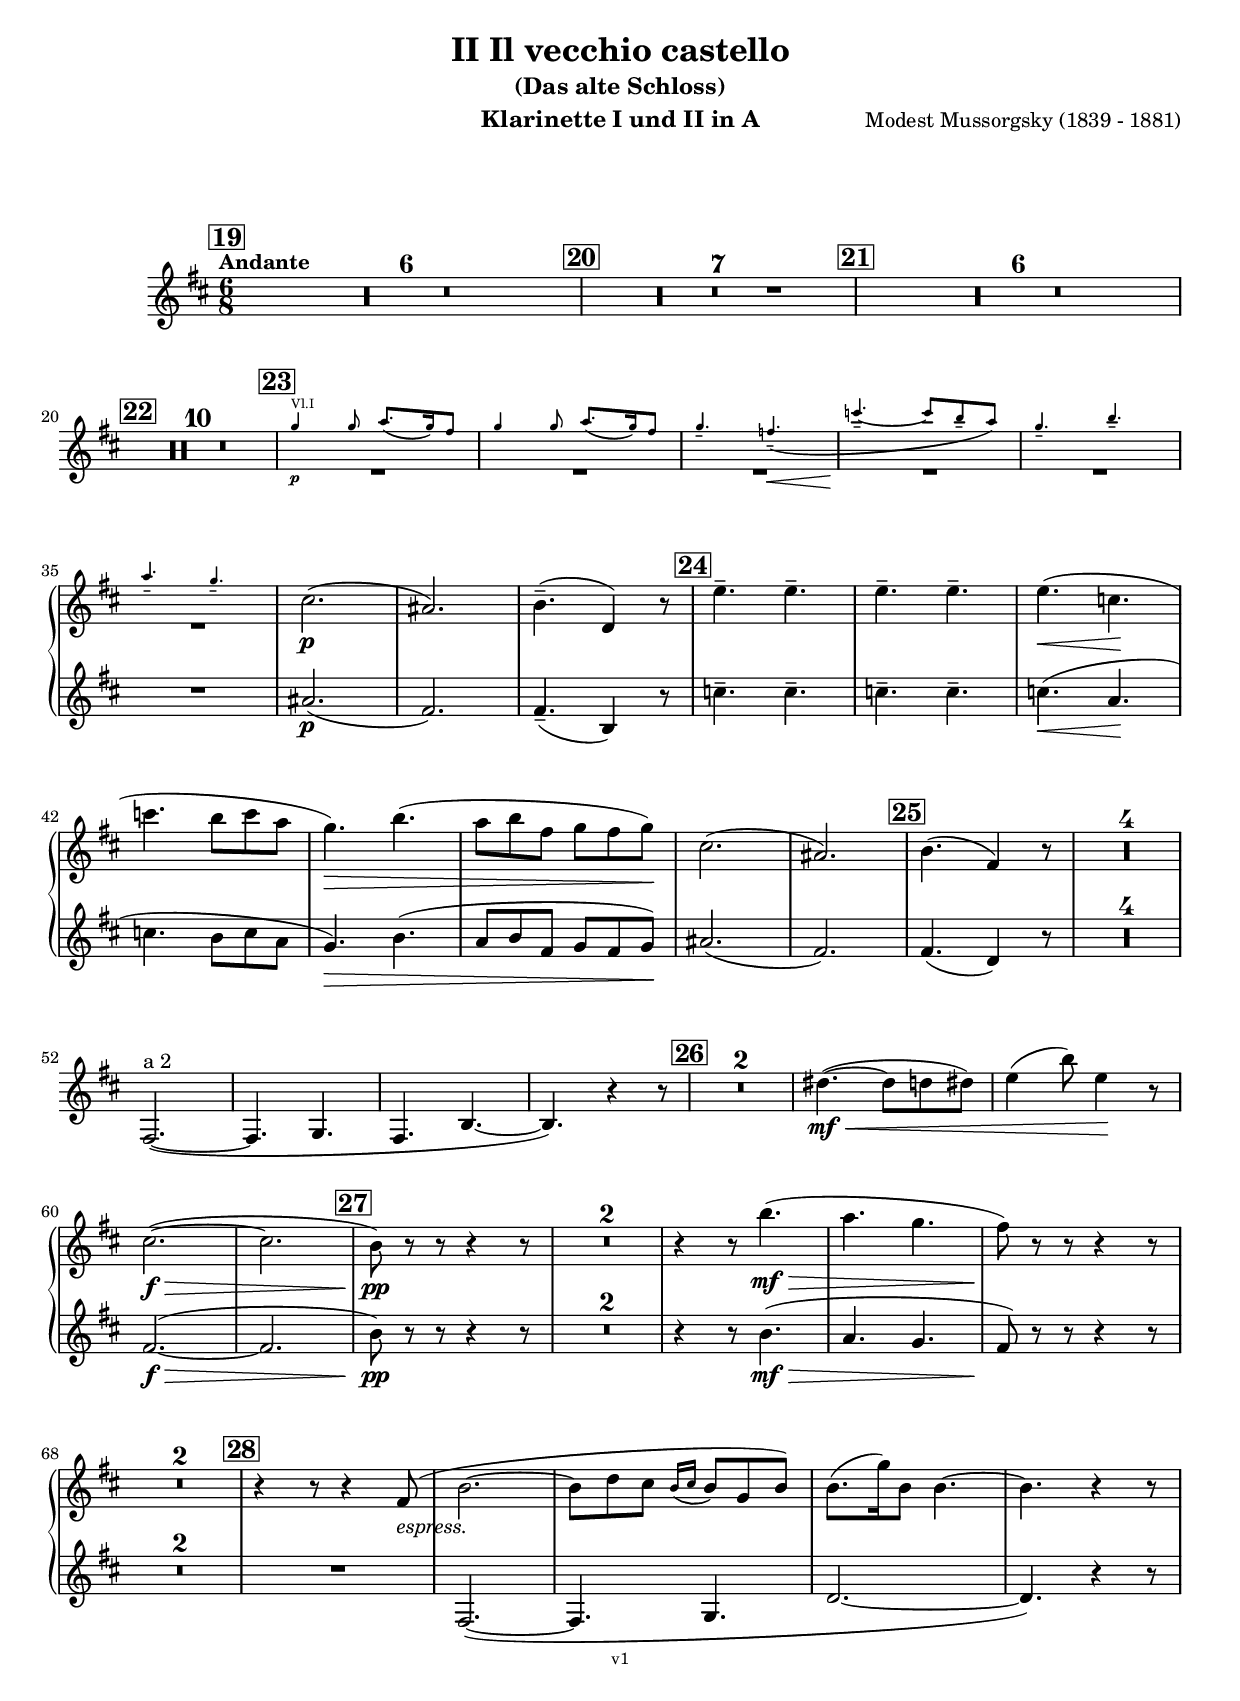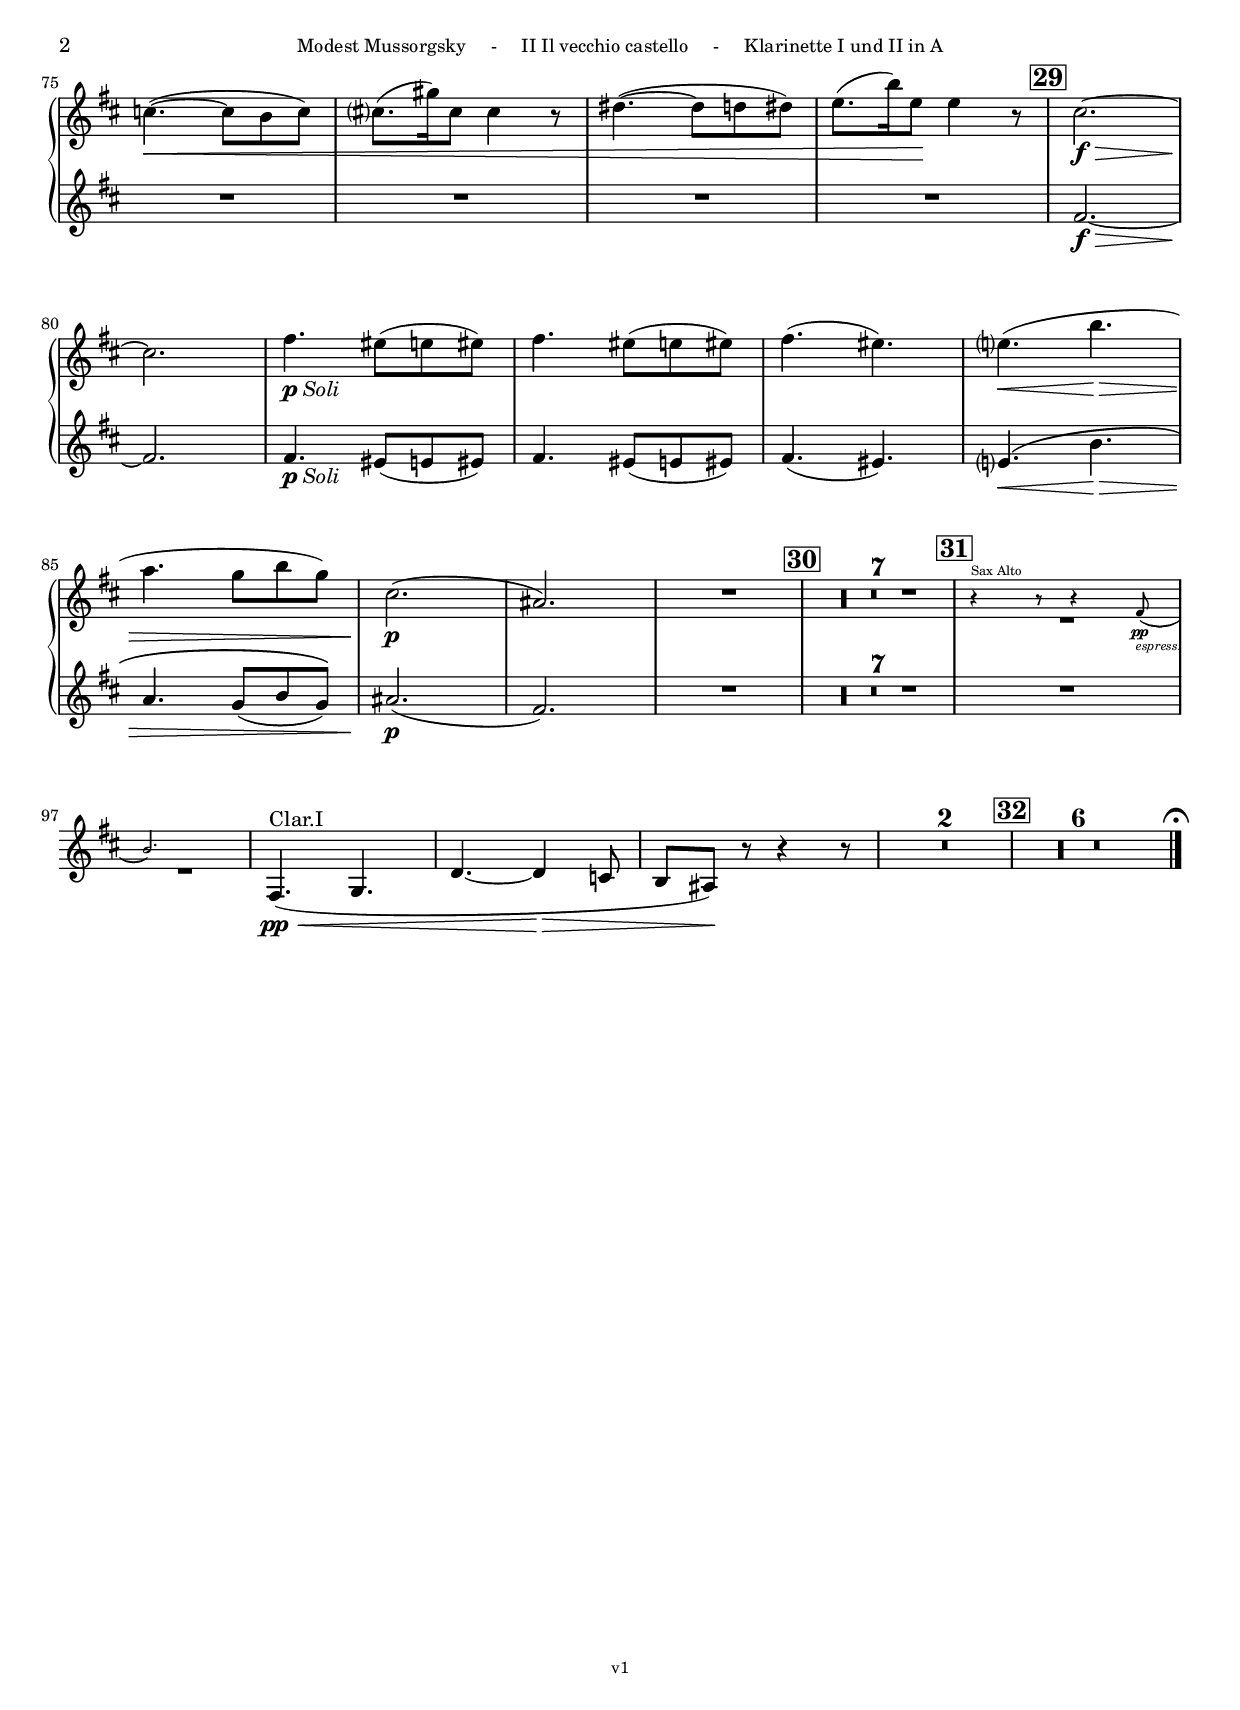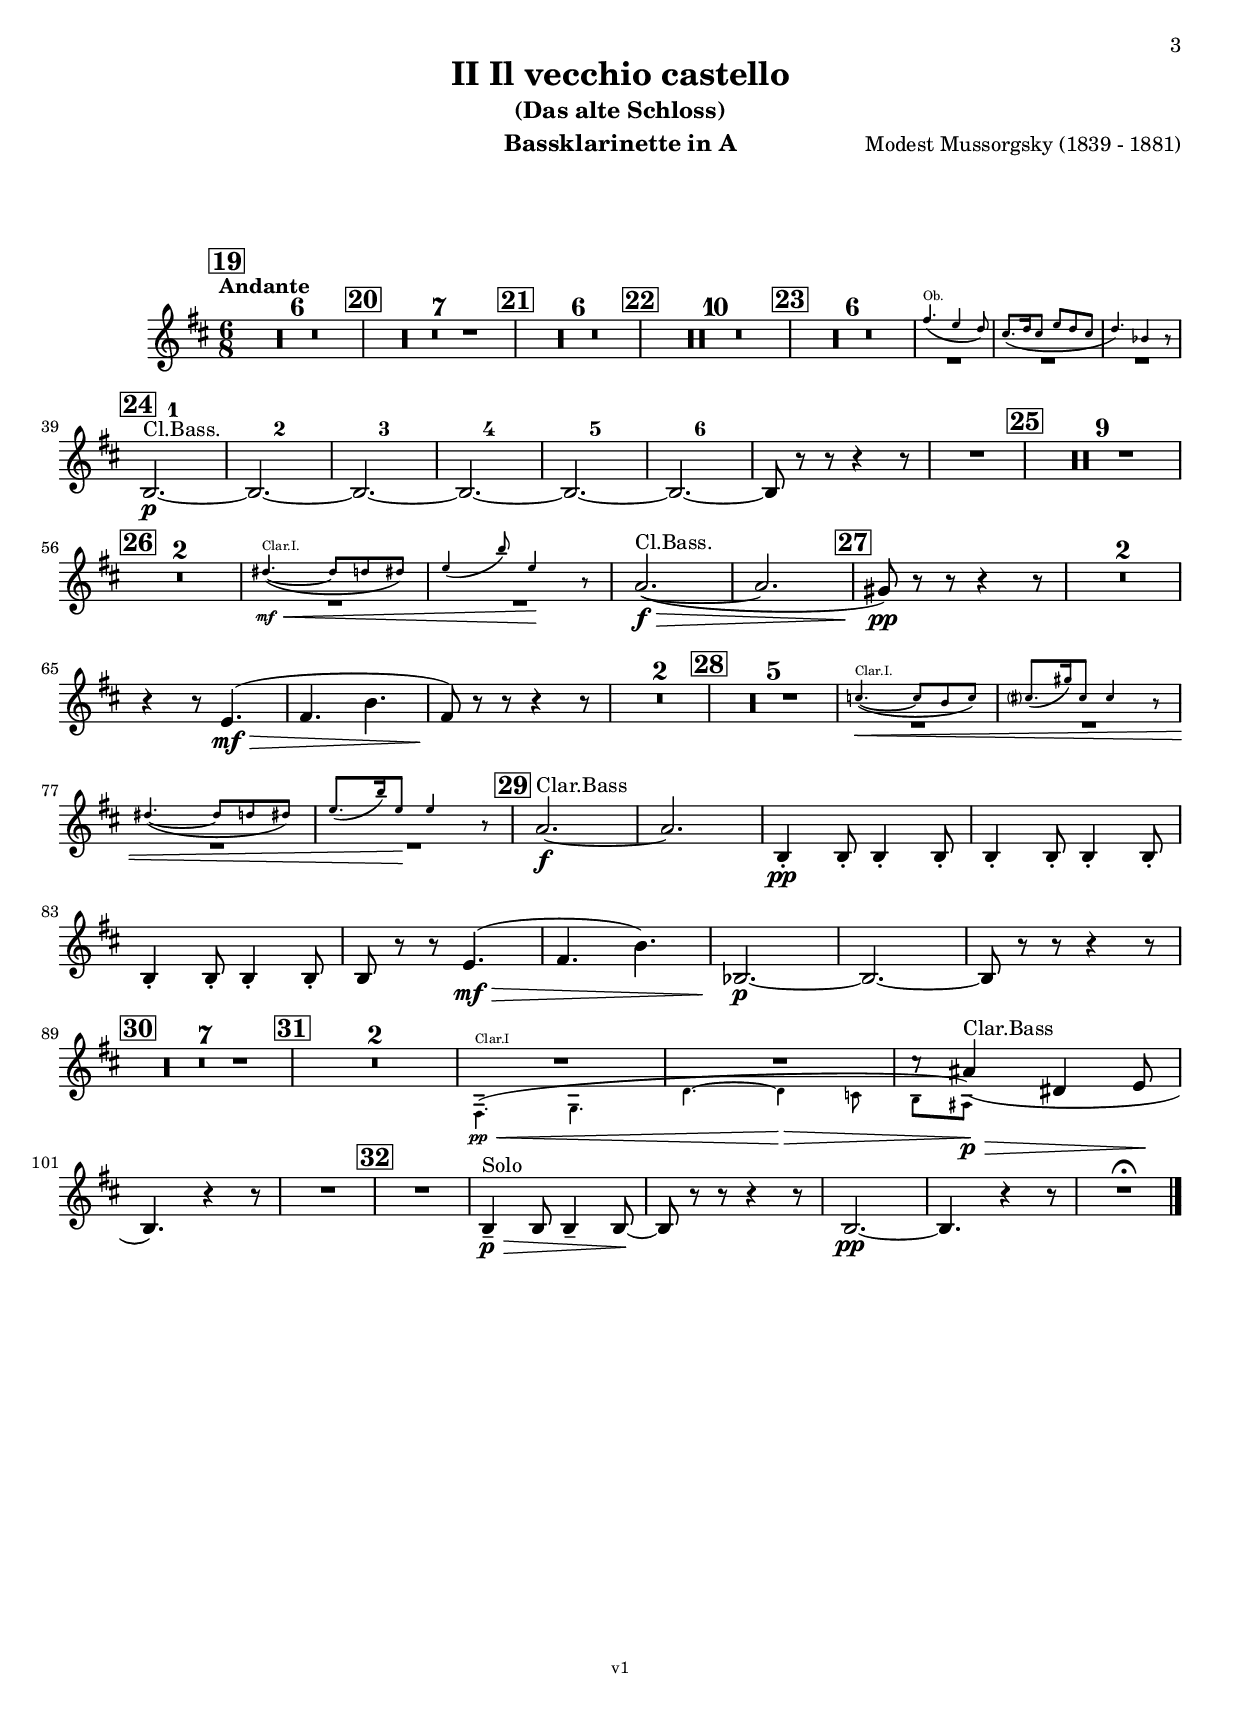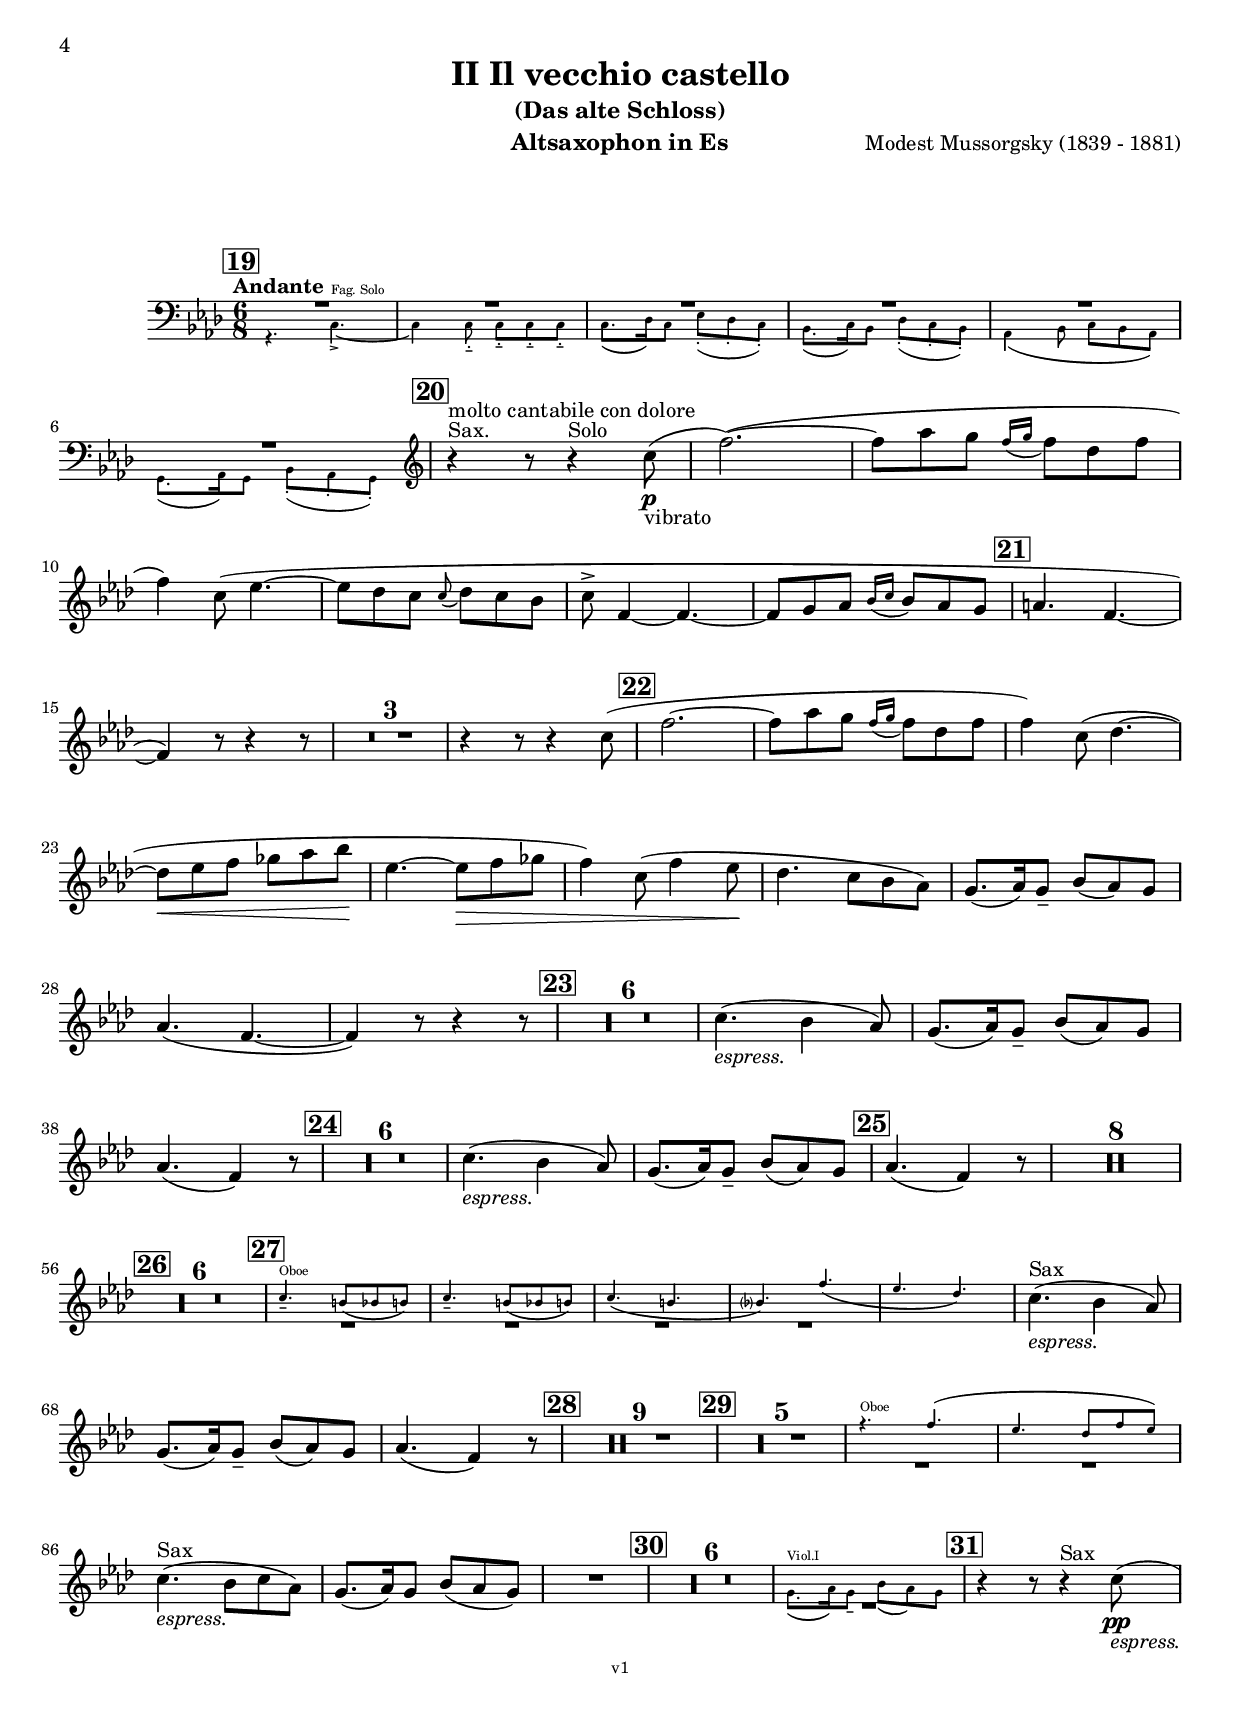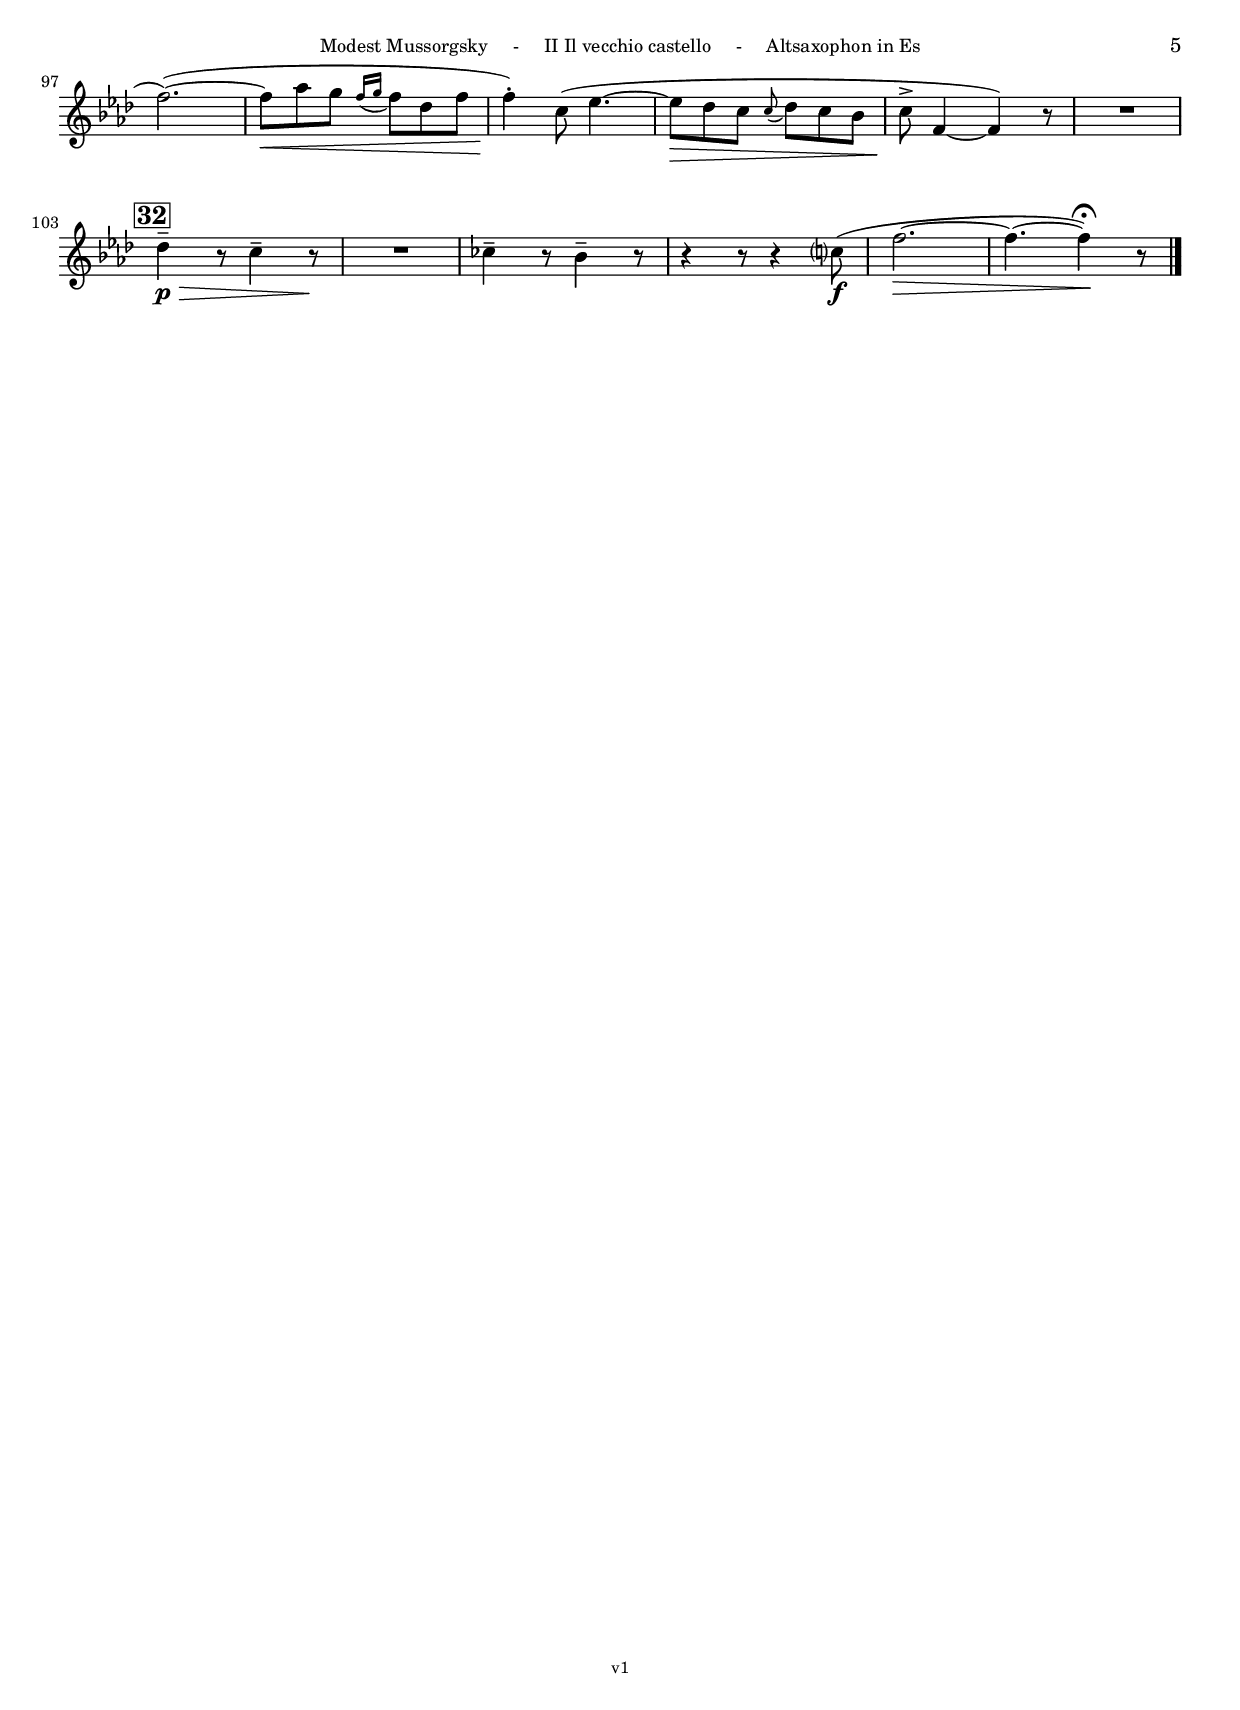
\version "2.24.1"
\language "deutsch"

\paper {
    top-margin = 10\mm
    bottom-margin = 10\mm
    left-margin = 10\mm
    right-margin = 10\mm
    ragged-last = ##f
}

\header{
  title = "II Il vecchio castello"
  subtitle = "(Das alte Schloss)"
  composerShort = "Modest Mussorgsky"
  composer = "Modest Mussorgsky (1839 - 1881)"
  version = "v1"
}

% Adapt this for automatic line-breaks
% mBreak = {}
% pBreak = {}
mBreak = { \break }
pBreak = { \pageBreak }
#(set-global-staff-size 18)

% Useful snippets
pCresc = _\markup { \dynamic p \italic "cresc." }
mfDim = _\markup { \dynamic mf \italic "dim." }
fCantabile = _\markup { \dynamic f \italic "cantabile" }
smorz = _\markup { \italic "smorz." }
sempreFf = _\markup { \italic "sempre" \dynamic ff }
ffSempre = _\markup { \dynamic ff \italic "sempre" }
sempreFff = _\markup { \italic "sempre" \dynamic fff }
pocoF = _\markup { \italic "poco" \dynamic f }
ffz = _\markup { \dynamic { ffz } } 
ffp = _\markup { \dynamic { ffp } } 
crescMolto = _\markup { \italic "cresc. molto" }
pMoltoCresc = _\markup { \dynamic p \italic "molto cresc." }
sempreCresc = _\markup { \italic "sempre cresc." }
ppEspr = _\markup { \dynamic pp \italic "espr." }
ppiuEspress = _\markup { \dynamic p \italic "più espress." }
pocoCresc = _\markup { \italic "poco cresc." }
espress = _\markup { \italic "espress." }
mfEspress = _\markup { \dynamic mf \italic "espress." }
pEspress = _\markup { \dynamic p \italic "espress." }
string = ^\markup { \italic "string." }
stringendo = ^\markup { \italic "stringendo" }
pocoString = ^\markup { \italic "poco string." }
sempreStringendo = ^\markup { \italic "sempre stringendo" }
sempreString = ^\markup { \italic "sempre string." }
tuttaForza = _\markup { \italic "tutta forza" }
allargando = _\markup { \italic "allargando" }
pocoMenoMosso = ^\markup {\italic \bold {"Poco meno mosso."} }
rit = ^\markup {\italic {"rit."} }
rall = ^\markup {\italic {"rall."} }
riten = ^\markup {\italic {"riten."} }
ritATempo = ^\markup { \center-align \italic {"  rit. a tempo"} }
aTempo = ^\markup { \italic {"a tempo"} }
moltoRit = ^\markup { \italic {"molto rit."} }
pocoRit = ^\markup {\italic {"poco rit."} }
pocoRiten = ^\markup {\italic {"poco riten."} }
sec = ^\markup {\italic {"sec."} }
pocoRall = ^\markup {\italic {"poco rall."} }
pocoAPocoRall = ^\markup {\italic {"poco a poco rall."} }
pocoAPocoAccel = ^\markup {\italic {"poco a poco accel."} }
pocoAPocoAccelAlD = ^\markup {\italic {"poco a poco accel. al D"} }
sempreAccel = ^\markup {\italic {"sempre accel."} }
solo = ^\markup { "Solo" }
piuF = _\markup { \italic "più" \dynamic f }
piuP = _\markup { \italic "più" \dynamic p }
lento = ^\markup { \italic "Lento" }
accel = ^\markup { \bold { "accel." } }
tempoPrimo = ^\markup { \italic { "Tempo I" } }

% Adapted from http://lsr.di.unimi.it/LSR/Snippet?id=655
% Make title, subtitle, instrument appear on pages other than the first
#(define (part-not-first-page layout props arg)
   (if (not (= (chain-assoc-get 'page:page-number props -1)
               (ly:output-def-lookup layout 'first-page-number)))
       (interpret-markup layout props arg)
       empty-stencil))

\paper {
  oddHeaderMarkup = \markup
  \fill-line {
    " "
    \on-the-fly #part-not-first-page \fontsize #-1.0 \concat {
      \fromproperty #'header:composerShort
      "     -     "
      \fromproperty #'header:title
      "     -     "
      \fromproperty #'header:instrument
    }
    \if \should-print-page-number \fromproperty #'page:page-number-string
  }
  evenHeaderMarkup = \markup
  \fill-line {
    \if \should-print-page-number \fromproperty #'page:page-number-string
    \on-the-fly #part-not-first-page \fontsize #-1.0 \concat {
      \fromproperty #'header:composerShort
      "     -     "
      \fromproperty #'header:title
      "     -     "
      \fromproperty #'header:instrument
    }
    " "
  }
  oddFooterMarkup = \markup
  \fill-line \fontsize #-2.0 {
    " "
    \fromproperty #'header:version
    " "
  }
  % Distance between title stuff and music
  markup-system-spacing.basic-distance = #12
  markup-system-spacing.minimum-distance = #12
  markup-system-spacing.padding = #10
  % Distance between music systems
  system-system-spacing.basic-distance = #13
  system-system-spacing.minimum-distance = #13
  % system-system-spacing.padding = #10
  
}

\layout {
  \context {
    \Staff
    % This allows the use of \startMeasureCount and \stopMeasureCount
    % See https://lilypond.org/doc/v2.23/Documentation/snippets/repeats#repeats-numbering-groups-of-measures
    \consists #Measure_counter_engraver
    \RemoveAllEmptyStaves
  }
}

% ---------------------------------------------------------

clarinet_I = {
  \set Score.rehearsalMarkFormatter = #format-mark-box-numbers
  \accidentalStyle Score.modern-cautionary
  \defaultTimeSignature
  \compressEmptyMeasures
  \time 6/8
  \tempo "Andante"
  \key d \major
  \clef violin
  \relative c'' {
    % cl1 p6 1
    \mark #19
    R2.*6 |
    \mark #20
    R2.*7 |
    % This hidden grace note is required so that \RemoveAllEmptyStaves doesn't remove the whole staff (rests only)
    \hideNotes
    \mark #21
    \grace c16
    \unHideNotes
    R2.*6 |
    \mBreak

    % cl1 p6 2
    \mark #22
    R2.*10 |
    \mark #23
    <<
      {
        \override MultiMeasureRest.staff-position = #-6
        R2.*6 |
        \revert MultiMeasureRest.staff-position
      }
      % Transposition adapted to clarinet (written in C)
      \new CueVoice \transpose a, c \relative {
        \stemUp
        e''4\p^"Vl.I" e8 fis8.( e16) dis8 |
        e4 e8 fis8.( e16) dis8 |
        e4.-- d--\<( |
        a'4.--~\! a8 gis-- fis) |
        e4.-- gis-- |
        \mBreak

        % cl1 p6 3
        fis4.-- e-- |
        \stemNeutral
      }
    >>
    cis2.(\p |
    ais2.) |
    h4.--( d,4) r8 |
    \mark #24
    \repeat unfold 4 e'4.-- |
    e4.(\< c\! |
    \mBreak
    
    % cl1 p6 4
    c'4. h8 c a |
    g4.)\> h4.( |
    a8 h fis g fis g)\! |
    cis,2.( |
    ais2.) |
    \mark #25 h4.( fis4) r8 |
    R2.*4 |
    \mBreak
    
    % cl1 p6 5
    fis,2.~(^"a 2" |
    fis4. g |
    fis4. h~ |
    h4.) r4 r8 |
    \mark #26 |
    R2.*2 |
    dis'4.~(\mf\<  dis8 d dis) |
    e4( h'8) e,4\! r8 |
    \mBreak
    
    % cl1 p6 6
    cis2.~(\f\> |
    cis2. |
    \mark #27 h8)\pp r r r4 r8 |
    R2.*2 
    r4 r8 h'4.(\mf\> |
    a4. g |
    fis8)\! r r r4 r8 |
    \mBreak
    
    % cl1 p7 1
    R2.*2 |
    \mark #28
    r4 r8 r4 fis,8(\espress |
    h2.~ |
    h8 d cis \appoggiatura {h16 cis16} h8 g h) |
    h8.( g'16) h,8 h4.~ |
    h4. r4 r8 |
    \mBreak
    
    % cl1 p7 2
    c4.~(\< c8 h c) |
    cis8.( gis'16) cis,8 cis4 r8 |
    dis4.~( dis8 d dis) |
    e8.( h'16) e,8\! e4 r8 |
    \mark #29
    cis2.~\f\> |
    \mBreak
    
    % cl1 p7 3
    cis2. \!|
    fis4._\markup{\dynamic p \italic Soli} eis8( e eis) |
    fis4. eis8( e eis) |
    fis4.( eis) |
    e4.(\< h'\> |
    \mBreak
    
    % cl1 p7 4
    a4. g8 h g) |
    cis,2.(\p |
    ais2.) |
    R2. |
    \mark #30
    R2.*7 |
    \mark #31
    <<
      {
        \override MultiMeasureRest.staff-position = #-6
        R2.*2 |
        \revert MultiMeasureRest.staff-position
      }
      % Transposition adapted to clarinet (written in Es)
      \new CueVoice \transpose a dis \relative {
        \stemUp
        r4^"Sax Alto" r8 r4 c''8(\pp\espress |
        \mBreak
        f2.) |
        \stemNeutral
      }
    >>
    fis,4.(\pp\<^"Clar.I" g |
    d'4.~d4\> c8 |
    h8 ais) \! r r4 r8 |
    R2.* 2 |
    \mark #32
    R2.*6 |
    % Magic taken from https://lsr.di.unimi.it/LSR/Item?id=10
    % for a fermata hovering over the last bar line
    \context Staff = "one" {
      \bar "|."
      \override Score.TextMark.self-alignment-X = #CENTER
      \textEndMark \markup { \musicglyph "scripts.ufermata" }
    }
  }
}

clarinet_II = {
  \set Score.rehearsalMarkFormatter = #format-mark-box-numbers
  \accidentalStyle Score.modern-cautionary
  \defaultTimeSignature
  \compressEmptyMeasures
  \time 6/8
  \tempo "Andante"
  \key d \major
  \clef violin
  \relative c'' {
    % cl2 p6 1
    \mark #19
    R2.*6 |
    \mark #20
    R2.*7 |
    % We need to leave this mark out because the one in the 1st clarinet is shifted
    % by an invisible grace note, so we would see two marks
    % \mark #21
    R2.*6 |
    \mBreak

    % cl2 p6 2
    \mark #22
    R2.*10 |
    \mark #23
    R2.*6 |

    % cl2 p6 3
    ais2.(\p |
    fis2.) |
    fis4.--( h,4) r8 |
    \mark #24
    \repeat unfold 4 c'4.-- |
    c4.(\< a\! |
    \mBreak
    
    % cl2 p6 4
    c4. h8 c a |
    g4.)\> h4.( |
    a8 h fis g fis g)\! |
    ais2.( |
    fis2.) |
    \mark #25 fis4.( d4) r8 |
    R2.*4 |
    \mBreak
    
    % cl2 p6 5
    R2.*8 |
    \mBreak
    
    % cl2 p6 6
    fis2.~(\f\> |
    fis2. |
    \mark #27 h8)\pp r r r4 r8 |
    R2.*2 
    r4 r8 h4.(\mf\> |
    a4. g |
    fis8)\! r r r4 r8 |
    \mBreak
    
    % cl2 p7 1
    R2.*2 |
    \mark #28
    R2. |
    fis,2.~( |
    fis4. g |
    d'2.~ |
    d4.) r4 r8 |
    \mBreak
    
    % cl2 p7 2
    R2.*4
    \mark #29
    fis2.~\f\> |
    \mBreak
    
    % cl2 p7 3
    fis2.\! |
    fis4._\markup{\dynamic p \italic Soli} eis8( e eis) |
    fis4. eis8( e eis) |
    fis4.( eis) |
    e4.\(\< h'\> |
    \mBreak
    
    % cl2 p7 4
    a4. g8( h g)\) |
    ais2.(\p |
    fis2.) |
    R2. |
    \mark #30
    R2.*7 |
    \mark #31
    R2.*1

    % cl2 p7 5
    R2.*6
    \mark #32
    R2.*6
    \bar "|."
  }
}

clarinet_bass = {
  \set Score.rehearsalMarkFormatter = #format-mark-box-numbers
  \accidentalStyle Score.modern-cautionary
  \defaultTimeSignature
  \compressEmptyMeasures
  \time 6/8
  \tempo "Andante"
  \key d \major
  \clef violin
  \relative c'' {
    % clb p3 1
    \mark #19
    R2.*6 |
    \mark #20
    R2.*7 |
    \mark #21
    R2.*6 |
    \mark #22
    R2.*10 |
    \mark #23
    R2.*6 |
    <<
      {
        \override MultiMeasureRest.staff-position = #-6
        R2.*3 |
        \revert MultiMeasureRest.staff-position
      }
      % Transposition adapted to clarinet (written in Bb ??)
      \new CueVoice \transpose a b \relative {
        \stemUp
        eis''4.(^"Ob." dis4 cis8) |
        his8.( cis16 his8 dis cis his |
        cis4.) a4 r8 |
        \stemNeutral
      }
    >>
    \mBreak
    
    % clb p3 2
    \mark #24
    \startMeasureCount h,2.~\p^"Cl.Bass." |
    \repeat unfold 5 { h2.~ } \stopMeasureCount|
    h8 r r r4 r8 |
    R2. |
    \mark #25
    R2.*9
    \mBreak
    
    % clb p3 3
    \mark #26
    R2.*2 |
    <<
      {
        \override MultiMeasureRest.staff-position = #-6
        R2.*2 |
        \revert MultiMeasureRest.staff-position
      }
      \new CueVoice \transpose c c \relative {
        \stemUp
        dis''4.~(\mf\<^"Clar.I." dis8 d dis) |
        e4( h'8) e,4\! r8 |
        \stemNeutral
      }
    >>
    a'2.~(\f\>^"Cl.Bass." |
    a2. |
    \mark #27
    gis8)\pp r8 r r4 r8 |
    R2.*2 |
    \mBreak
    
    % clb p3 4
    r4 r8 e4.(\mf\> |
    fis4. h |
    fis8)\! r r r4 r8 |
    R2.*2 |
    \mark #28
    R2.*5 |
    <<
      {
        \override MultiMeasureRest.staff-position = #-6
        R2.*4 |
        \revert MultiMeasureRest.staff-position
      }
      \new CueVoice \transpose c c \relative {
        \stemUp
        c''4.~(^"Clar.I."\< c8 h c) |
        cis8.( gis'16) cis,8 cis4 r8 |
        \mBreak
        
        % clb p3 5
        dis4.~( dis8 d dis) |
        e8.( h'16) e,8\! e4 r8 |
        \stemNeutral
      }
    >>
    \mark #29
    a2.~\f^"Clar.Bass" |
    a2. |
    h,4-.\pp h8-. h4-. h8-. |
    h4-. h8-. h4-. h8-. |
    \mBreak
    
    % clb p3 6
    h4-. h8-. h4-. h8-. |
    h8 r r e4.(\mf\> |
    fis4. h4.) |
    b,2.~\p |
    b2.~ |
    b8 r r r4 r8 |
    \mBreak
    
    % clb p4 1
    \mark #30
    R2.*7 |
    \mark #31
    R2.*2 |
    <<
      {
        R2.*2 |
        c'8\rest ais4(\p\>^"Clar.Bass" dis, e8\! |
        \mBreak
      }
      \new CueVoice \transpose c c \relative {
        \stemDown
        fis4.(\pp\<^"Clar.I" g |
        d'4.~d4\> c8 |
        % Note that h ais is indeed correct (as in clarinet 1 - the cue notes here are wrong)
        h8 ais)\! s8 s4 s8 |
        \stemNeutral
      }
    >>
    
    % clb p4 2
    h4.) r4 r8 |
    R2. |
    \mark #32
    R2. |
    % The piano is missing in the printed voice
    h4--\p\>\solo h8 h4-- h8~\! |
    h8 r r r4 r8 |
    h2.\pp~ |
    h4. r4 r8 |
    R2.\fermata |
    \mBreak

    \bar "|."
  }
}

saxophone_alto = {
  \set Score.rehearsalMarkFormatter = #format-mark-box-numbers
  \accidentalStyle Score.modern-cautionary
  \defaultTimeSignature
  \compressEmptyMeasures
  \time 6/8
  \tempo "Andante"
  \key as \major
  \clef violin
  \relative c'' {
    % sax p1 1
    \mark #19
    <<
      {
        \override MultiMeasureRest.staff-position = #2
        R2.*6 |
        \revert MultiMeasureRest.staff-position
      }
      % Transposition fits for alto saxophone (written in Es)
      \new CueVoice \transpose c c \relative {
        \stemDown
        \voiceTwo
        \clef bass
        r4. c4.->~^"Fag. Solo" |
        c4 \repeat unfold 4 { c8-.-- } |
        c8.( des16) c8  es-.( des-. c-.) |
        b8.( c16) b8  des-.( c-. b-.) |
        as4( b8 c b as) |
        \mBreak
        
        % sax p2 1
        g8.( as16) g8 b-.( as-. g-.) |
        \clef violin
        \stemNeutral
      }
    >>
    \mark #20
    r4^"Sax."^"molto cantabile con dolore" r8 r4\solo c8(\p_"vibrato" |
    f2.~)( |
    % Score says this is has a slur, not just a grace, dito for following
    f8 as g \appoggiatura { f16 g } f8 des f |
    \mBreak
    
    % sax p2 2
    f4) c8( es4.~ |
    es8 des c \appoggiatura c des c b |
    c8-> f,4~ f4.~ |
    f8 g as \appoggiatura { b16 c } b8 as g |
    \mark #21
    a4. f~ |
    \mBreak
    
    % sax p2 3
    f4) r8 r4 r8 |
    R2.*3 |
    r4 r8 r4 c'8( |
    \mark #22
    f2.~ |
    f8 as g \appoggiatura { f16 g } f8 des f |
    f4) c8( des4.~ |
    \mBreak
    
    % sax p2 4
    des8\< es f ges as b\! |
    es,4.~ es8\> f ges |
    f4) c8( f4 es8\! |
    des4. c8 b as) |
    g8.( as16) g8-- b8( as) g |
    \mBreak
    
    % sax p2 5
    as4.( f4.~ |
    f4) r8 r4 r8 |
    \mark #23
    R2.*6 |
    c'4.(\espress b4 as8) |
    g8.( as16) g8-- b8( as) g |
    \mBreak
    
    % sax p2 6
    as4.( f4) r8 |
    \mark #24
    R2.*6 |
    c'4.(\espress b4 as8) |
    g8.( as16) g8-- b8( as) g |
    \mark #25
    as4.( f4) r8 |
    R2.*8 |
    \mBreak
    
    % sax p2 7
    \mark #26
    R2.*6 |
    \mark #27
    <<
      {
        \override MultiMeasureRest.staff-position = #-6
        R2.*4 |
        \revert MultiMeasureRest.staff-position
      }
      \new CueVoice \transpose c c \relative {
        \stemUp
        c''4.--^"Oboe" h8( b h) |
        c4.-- h8( b h) |
        c4.( h |
        b4.) f'( |
        es4. des) |
        \stemNeutral
      }
    >>
    c'4.(\espress^"Sax" b4 as8) |
    \mBreak
    
    % sax p2 8
    g8.( as16) g8-- b8( as) g |
    as4.( f4) r8 |
    \mark #28
    R2.*9 |
    \mark #29
    R2.*5 |
    <<
      {
        \override MultiMeasureRest.staff-position = #-6
        R2.*2 |
        \revert MultiMeasureRest.staff-position
      }
      \new CueVoice \transpose c c \relative {
        \stemUp
        \voiceOne
        r4.^"Oboe" f''4.( |
        es4. des8 f es) |
        \stemNeutral
      }
    >>
    \mBreak
    
    % sax p2 9
    c'4.(\espress^"Sax" b8 c as) |
    g8.( as16) g8 b8( as g) |
    R2. |
    \mark #30
    R2.*6 |
    <<
      {
        \override MultiMeasureRest.staff-position = #-6
        R2. |
        \revert MultiMeasureRest.staff-position
      }
      \new CueVoice \transpose c c \relative {
        \stemDown
        \voiceTwo
        g'8.(^"Viol.I" as16) g8-- b8( as) g | 
        \stemNeutral
      }
    >>
    \mark #31
    r4 r8 r4^"Sax" c8(\pp\espress |
    \mBreak
    
    % sax p2 10
    f2.~)( |
    f8\< as g \appoggiatura { f16 g } f8 des f |
    f4-.)\! c8( es4.~ |
    es8\> des c \appoggiatura c des c b |
    c8->\! f,4~ f4) r8 |
    R2. |
    \mBreak
    
    % sax p2 11
    \mark #32
    des'4--\p\> r8 c4-- r8\! |
    R2. |
    ces4-- r8 b4-- r8 |
    r4 r8 r4 c8(\f |
    f2.~\> |
    f4.~ f4)\fermata\! r8 |
    \bar "|."
  }
}

% ---------------------------------------------------------

\bookpart {
  \header{
    instrument = "Klarinette I und II in A"
  }
  \score {
    \new GrandStaff <<
      \new Staff {
        \transpose a a \clarinet_I
      }
      \new Staff {
        \transpose a a \clarinet_II
      }
    >>
  }
}

\bookpart {
  \header{
    instrument = "Bassklarinette in A"
  }
  \score {
    \new Staff {
      \transpose a a \clarinet_bass
    }
  }
}

\bookpart {
  \header{
    instrument = "Altsaxophon in Es"
  }
  \score {
    \new Staff {
      \transpose es es \saxophone_alto
    }
  }
}
